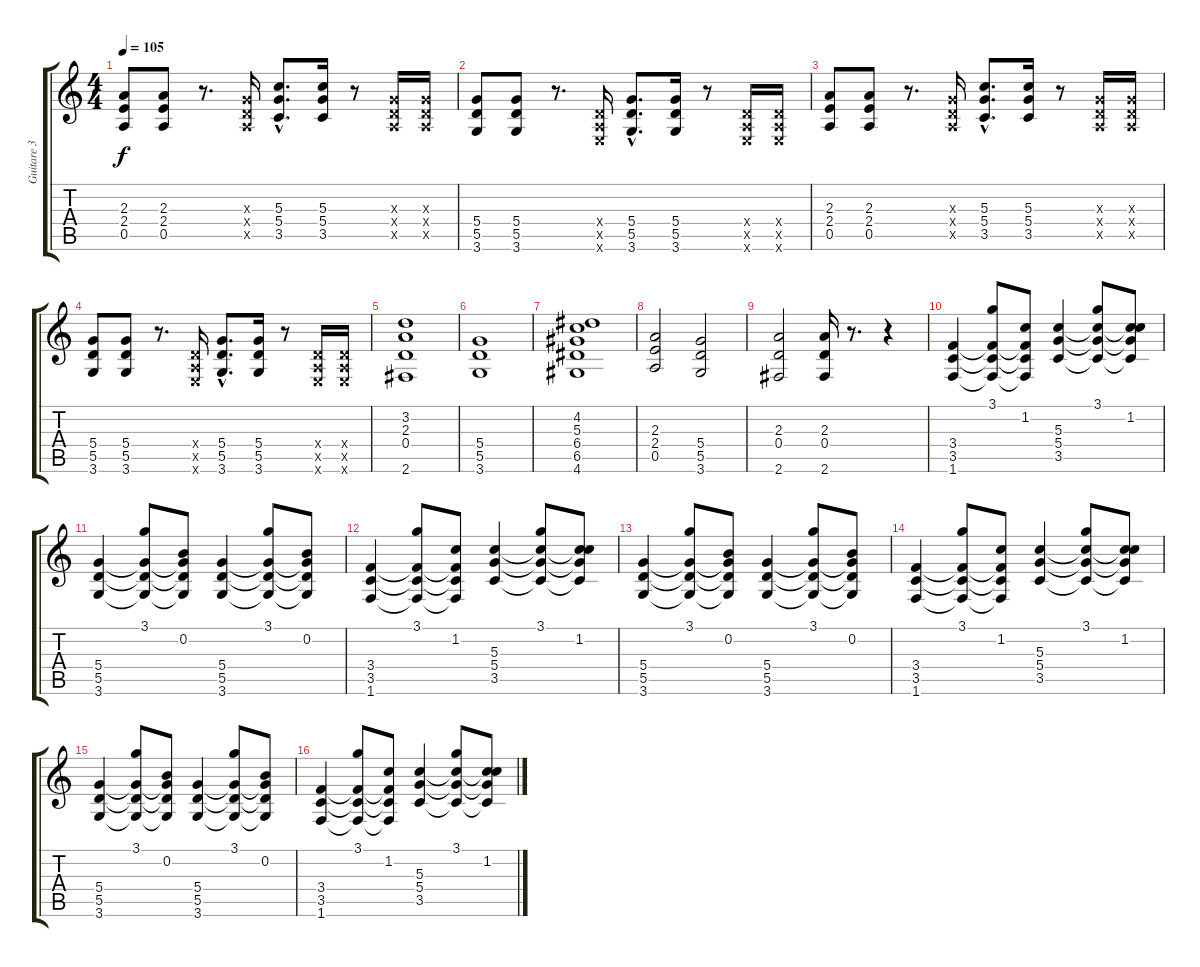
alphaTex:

\track ("Guitare 3" "Guitare 3") {instrument overdrivenguitar}
\staff {score tabs}
\tuning (E4 B3 G3 D3 A2 E2) {hide}
\ts (4 4)
\tempo 105
\clef g2
\ks c
(2.3 2.4 0.5).8{dy f} (2.3 2.4 0.5).8 r.8{d} (0.3{x} 0.4{x} 0.5{x}).16 (5.3{hac} 5.4{hac} 3.5{hac}).8{d} (5.3 5.4 3.5).16 r.8 (0.3{x} 0.4{x} 0.5{x}).16 (0.3{x} 0.4{x} 0.5{x}).16 |
(5.4 5.5 3.6).8 (5.4 5.5 3.6).8 r.8{d} (0.4{x} 0.5{x} 0.6{x}).16 (5.4{hac} 5.5{hac} 3.6{hac}).8{d} (5.4 5.5 3.6).16 r.8 (0.4{x} 0.5{x} 0.6{x}).16 (0.4{x} 0.5{x} 0.6{x}).16 |
(2.3 2.4 0.5).8 (2.3 2.4 0.5).8 r.8{d} (0.3{x} 0.4{x} 0.5{x}).16 (5.3{hac} 5.4{hac} 3.5{hac}).8{d} (5.3 5.4 3.5).16 r.8 (0.3{x} 0.4{x} 0.5{x}).16 (0.3{x} 0.4{x} 0.5{x}).16 |
(5.4 5.5 3.6).8 (5.4 5.5 3.6).8 r.8{d} (0.4{x} 0.5{x} 0.6{x}).16 (5.4{hac} 5.5{hac} 3.6{hac}).8{d} (5.4 5.5 3.6).16 r.8 (0.4{x} 0.5{x} 0.6{x}).16 (0.4{x} 0.5{x} 0.6{x}).16 |
(3.2 2.3 0.4 2.6).1 |
(5.4 5.5 3.6).1 |
(4.2 5.3 6.4 6.5 4.6).1 |
(2.3 2.4 0.5).2 (5.4 5.5 3.6).2 |
(2.3 0.4 2.6).2 (2.3 0.4 2.6).16 r.8{d} r.4 |
(3.4 3.5 1.6).4 (3.1 3.4{t} 3.5{t} 1.6{t}).8 (1.2 3.4{t} 3.5{t} 1.6{t}).8 (5.3 5.4 3.5).4 (3.1 5.3{t} 5.4{t} 3.5{t}).8 (1.2 5.3{t} 5.4{t} 3.5{t}).8 |
(5.4 5.5 3.6).4 (3.1 5.4{t} 5.5{t} 3.6{t}).8 (0.2 5.4{t} 5.5{t} 3.6{t}).8 (5.4 5.5 3.6).4 (3.1 5.4{t} 5.5{t} 3.6{t}).8 (0.2 5.4{t} 5.5{t} 3.6{t}).8 |
(3.4 3.5 1.6).4 (3.1 3.4{t} 3.5{t} 1.6{t}).8 (1.2 3.4{t} 3.5{t} 1.6{t}).8 (5.3 5.4 3.5).4 (3.1 5.3{t} 5.4{t} 3.5{t}).8 (1.2 5.3{t} 5.4{t} 3.5{t}).8 |
(5.4 5.5 3.6).4 (3.1 5.4{t} 5.5{t} 3.6{t}).8 (0.2 5.4{t} 5.5{t} 3.6{t}).8 (5.4 5.5 3.6).4 (3.1 5.4{t} 5.5{t} 3.6{t}).8 (0.2 5.4{t} 5.5{t} 3.6{t}).8 |
(3.4 3.5 1.6).4 (3.1 3.4{t} 3.5{t} 1.6{t}).8 (1.2 3.4{t} 3.5{t} 1.6{t}).8 (5.3 5.4 3.5).4 (3.1 5.3{t} 5.4{t} 3.5{t}).8 (1.2 5.3{t} 5.4{t} 3.5{t}).8 |
(5.4 5.5 3.6).4 (3.1 5.4{t} 5.5{t} 3.6{t}).8 (0.2 5.4{t} 5.5{t} 3.6{t}).8 (5.4 5.5 3.6).4 (3.1 5.4{t} 5.5{t} 3.6{t}).8 (0.2 5.4{t} 5.5{t} 3.6{t}).8 |
(3.4 3.5 1.6).4 (3.1 3.4{t} 3.5{t} 1.6{t}).8 (1.2 3.4{t} 3.5{t} 1.6{t}).8 (5.3 5.4 3.5).4 (3.1 5.3{t} 5.4{t} 3.5{t}).8 (1.2 5.3{t} 5.4{t} 3.5{t}).8
